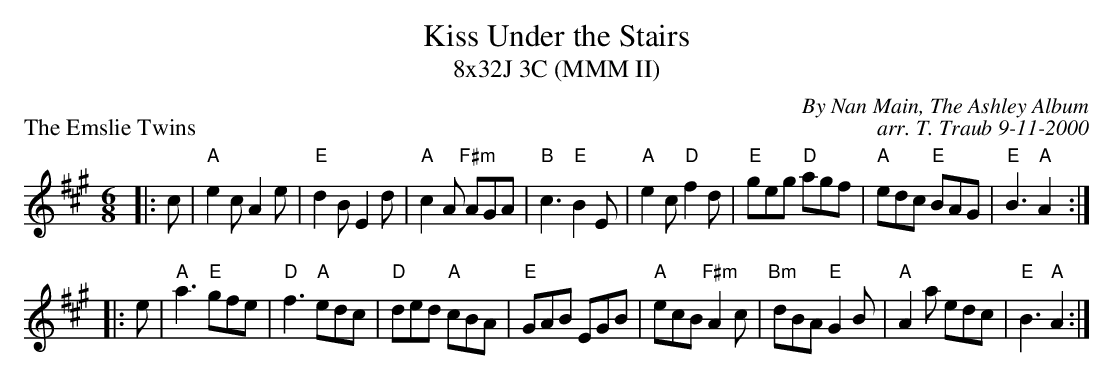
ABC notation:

X:1
T: Kiss Under the Stairs
T: 8x32J 3C (MMM II)
P: The Emslie Twins
C: By Nan Main, The Ashley Album
C: arr. T. Traub 9-11-2000
M: 6/8
L: 1/8
K: A
|: c|"A"e2 c A2 e|"E"d2 B E2 d|"A"c2 A "F#m"AGA|"B"c3 "E"B2 E|"A"e2 c "D"f2 d|"E"geg "D"agf|"A"edc "E"BAG|"E"B3 "A"A2 :|
|: e |"A"a3 "E"gfe|"D"f3 "A"edc|"D"ded "A"cBA|"E"GAB EGB|"A"ecB "F#m"A2 c|"Bm"dBA "E"G2 B|"A"A2 a edc|"E"B3 "A"A2 :|
